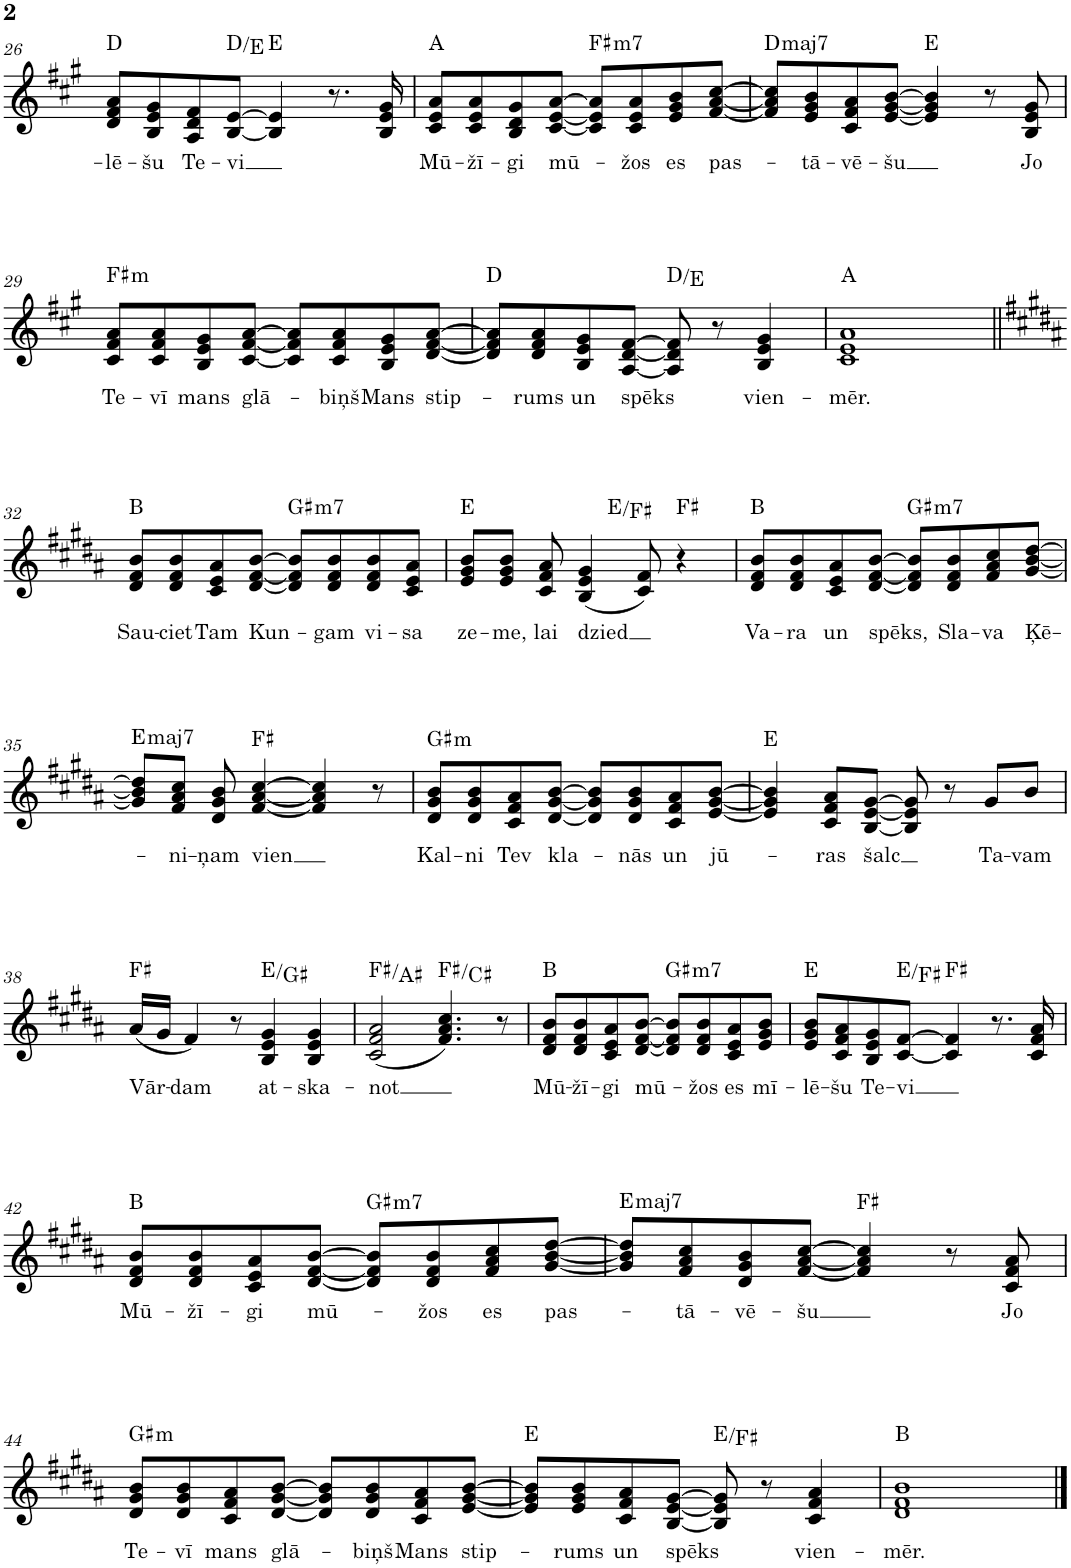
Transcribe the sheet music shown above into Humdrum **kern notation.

**kern	**text	**harte
*part1	*part1	*part1
*staff1	*staff1	*
*I"Piano	*	*
*I'Pno	*	*
!!LO:PB:g=z
*clefG2	*	*
*k[f#c#g#]	*	*
*A:	*	*
*M4/4	*	*
=26	=26	=26
!	!LO:LY:b	!
8d/ 8f#/ 8a/L	-lē-	D:maj
!	!LO:LY:b	!
8B/ 8e/ 8g#/	-šu	.
!	!LO:LY:b	!
8A/ 8d/ 8f#/	Te-	.
!	!LO:LY:b	!
[<8B/ [>8e/J	-vi	D:maj/2
4B/] 4e/]	.	E:maj
8.r	.	.
16B/ 16e/ 16g#/	.	.
=27	=27	=27
!	!LO:LY:b	!
8c#/ 8e/ 8a/L	Mū-	A:maj
!	!LO:LY:b	!
8c#/ 8e/ 8a/	-žī-	.
!	!LO:LY:b	!
8B/ 8d/ 8g#/	-gi	.
!	!LO:LY:b	!
[<8c#/ [<8e/ [>8a/J	mū-	.
!	!	!LO:H:kt=m7
8c#/] 8e/] 8a/]L	.	F#:min7
!	!LO:LY:b	!
8c#/ 8e/ 8a/	-žos	.
!	!LO:LY:b	!
8e/ 8g#/ 8b/	es	.
!	!LO:LY:b	!
[<8f#/ [<8a/ [>8cc#/J	pas-	.
=28	=28	=28
!	!	!LO:H:kt=maj7
8f#/] 8a/] 8cc#/]L	.	D:maj7
!	!LO:LY:b	!
8e/ 8g#/ 8b/	-tā-	.
!	!LO:LY:b	!
8c#/ 8f#/ 8a/	-vē-	.
!	!LO:LY:b	!
[<8e/ [<8g#/ [>8b/J	-šu	.
4e/] 4g#/] 4b/]	.	E:maj
8r	.	.
!	!LO:LY:b	!
8B/ 8e/ 8g#/	Jo	.
!!LO:LB:g=z
=29	=29	=29
!	!LO:LY:b	!LO:H:kt=m
8c#/ 8f#/ 8a/L	Te-	F#:min
!	!LO:LY:b	!
8c#/ 8f#/ 8a/	-vī	.
!	!LO:LY:b	!
8B/ 8e/ 8g#/	mans	.
!	!LO:LY:b	!
[<8c#/ [<8f#/ [>8a/J	glā-	.
8c#/] 8f#/] 8a/]L	.	.
!	!LO:LY:b	!
8c#/ 8f#/ 8a/	-biņš	.
!	!LO:LY:b	!
8B/ 8e/ 8g#/	Mans	.
!	!LO:LY:b	!
[<8d/ [<8f#/ [>8a/J	stip-	.
=30	=30	=30
8d/] 8f#/] 8a/]L	.	D:maj
!	!LO:LY:b	!
8d/ 8f#/ 8a/	-rums	.
!	!LO:LY:b	!
8B/ 8e/ 8g#/	un	.
!	!LO:LY:b	!
[<8A/ [<8d/ [>8f#/J	spēks	.
8A/] 8d/] 8f#/]	.	D:maj/2
8r	.	.
!	!LO:LY:b	!
4B/ 4e/ 4g#/	vien-	.
=31	=31	=31
!	!LO:LY:b	!
1c# 1e 1a	-mēr.	A:maj
!!LO:LB:g=z
=32||	=32||	=32||
*k[f#c#g#d#a#]	*	*
*B:	*	*
!	!LO:LY:b	!
8d#/ 8f#/ 8b/L	Sau-	B:maj
!	!LO:LY:b	!
8d#/ 8f#/ 8b/	-ciet	.
!	!LO:LY:b	!
8c#/ 8e/ 8a#/	Tam	.
!	!LO:LY:b	!
[<8d#/ [<8f#/ [>8b/J	Kun-	.
!	!	!LO:H:kt=m7
8d#/] 8f#/] 8b/]L	.	G#:min7
!	!LO:LY:b	!
8d#/ 8f#/ 8b/	-gam	.
!	!LO:LY:b	!
8d#/ 8f#/ 8b/	vi-	.
!	!LO:LY:b	!
8c#/ 8e/ 8a#/J	-sa	.
=33	=33	=33
!	!LO:LY:b	!
*^	*	*
8e/ 8g#/ 8b/L	2ryy	ze-	E:maj
!	!	!LO:LY:b	!
8e/ 8g#/ 8b/J	.	-me,	.
!	!	!LO:LY:b	!
8c#/ 8f#/ 8a#/	.	lai	.
!	!	!LO:LY:b	!
(<4B/ 4e/ 4g#/	.	dzied	.
.	2ryy	.	E:maj/2
8c#/ 8f#/)	.	.	.
4r	.	.	F#:maj
=34	=34	=34	=34
!	!	!LO:LY:b	!
*v	*v	*	*
8d#/ 8f#/ 8b/L	Va-	B:maj
!	!LO:LY:b	!
8d#/ 8f#/ 8b/	-ra	.
!	!LO:LY:b	!
8c#/ 8e/ 8a#/	un	.
!	!LO:LY:b	!
[<8d#/ [<8f#/ [>8b/J	spēks,	.
!	!	!LO:H:kt=m7
8d#/] 8f#/] 8b/]L	.	G#:min7
!	!LO:LY:b	!
8d#/ 8f#/ 8b/	Sla-	.
!	!LO:LY:b	!
8f#/ 8a#/ 8cc#/	-va	.
!	!LO:LY:b	!
[<8g#/ [<8b/ [>8dd#/J	Ķē-	.
!!LO:LB:g=z
=35	=35	=35
!	!	!LO:H:kt=maj7
8g#/] 8b/] 8dd#/]L	.	E:maj7
!	!LO:LY:b	!
8f#/ 8a#/ 8cc#/J	-ni-	.
!	!LO:LY:b	!
8d#/ 8g#/ 8b/	-ņam	.
!	!LO:LY:b	!
[<4f#/ [<4a#/ [>4cc#/	vien	F#:maj
4f#/] 4a#/] 4cc#/]	.	.
8r	.	.
=36	=36	=36
!	!LO:LY:b	!LO:H:kt=m
8d#/ 8g#/ 8b/L	Kal-	G#:min
!	!LO:LY:b	!
8d#/ 8g#/ 8b/	-ni	.
!	!LO:LY:b	!
8c#/ 8f#/ 8a#/	Tev	.
!	!LO:LY:b	!
[<8d#/ [<8g#/ [>8b/J	kla-	.
8d#/] 8g#/] 8b/]L	.	.
!	!LO:LY:b	!
8d#/ 8g#/ 8b/	-nās	.
!	!LO:LY:b	!
8c#/ 8f#/ 8a#/	un	.
!	!LO:LY:b	!
[<8e/ [<8g#/ [>8b/J	jū-	.
=37	=37	=37
4e/] 4g#/] 4b/]	.	E:maj
!	!LO:LY:b	!
8c#/ 8f#/ 8a#/L	-ras	.
!	!LO:LY:b	!
[<8B/ [<8e/ [>8g#/J	šalc	.
8B/] 8e/] 8g#/]	.	.
8r	.	.
!	!LO:LY:b	!
8g#/L	Ta-	.
!	!LO:LY:b	!
8b/J	-vam	.
!!LO:LB:g=z
=38	=38	=38
!	!LO:LY:b	!
(<16a#/LL	Vār-	F#:maj
16g#/JJ	.	.
!	!LO:LY:b	!
4f#/)	-dam	.
8r	.	.
!	!LO:LY:b	!
4B/ 4e/ 4g#/	at-	E:maj/3
!	!LO:LY:b	!
4B/ 4e/ 4g#/	-ska-	.
=39	=39	=39
!	!LO:LY:b	!
(<2c#/ 2f#/ 2a#/	-not	F#:maj/3
4.f#/ 4.a#/ 4.cc#/)	.	F#:maj/5
8r	.	.
=40	=40	=40
!	!LO:LY:b	!
8d#/ 8f#/ 8b/L	Mū-	B:maj
!	!LO:LY:b	!
8d#/ 8f#/ 8b/	-žī-	.
!	!LO:LY:b	!
8c#/ 8e/ 8a#/	-gi	.
!	!LO:LY:b	!
[<8d#/ [<8f#/ [>8b/J	mū-	.
!	!	!LO:H:kt=m7
8d#/] 8f#/] 8b/]L	.	G#:min7
!	!LO:LY:b	!
8d#/ 8f#/ 8b/	-žos	.
!	!LO:LY:b	!
8c#/ 8e/ 8a#/	es	.
!	!LO:LY:b	!
8e/ 8g#/ 8b/J	mī-	.
=41	=41	=41
!	!LO:LY:b	!
8e/ 8g#/ 8b/L	-lē-	E:maj
!	!LO:LY:b	!
8c#/ 8f#/ 8a#/	-šu	.
!	!LO:LY:b	!
8B/ 8e/ 8g#/	Te-	.
!	!LO:LY:b	!
[<8c#/ [>8f#/J	-vi	E:maj/2
4c#/] 4f#/]	.	F#:maj
8.r	.	.
16c#/ 16f#/ 16a#/	.	.
!!LO:LB:g=z
=42	=42	=42
!	!LO:LY:b	!
8d#/ 8f#/ 8b/L	Mū-	B:maj
!	!LO:LY:b	!
8d#/ 8f#/ 8b/	-žī-	.
!	!LO:LY:b	!
8c#/ 8e/ 8a#/	-gi	.
!	!LO:LY:b	!
[<8d#/ [<8f#/ [>8b/J	mū-	.
!	!	!LO:H:kt=m7
8d#/] 8f#/] 8b/]L	.	G#:min7
!	!LO:LY:b	!
8d#/ 8f#/ 8b/	-žos	.
!	!LO:LY:b	!
8f#/ 8a#/ 8cc#/	es	.
!	!LO:LY:b	!
[<8g#/ [<8b/ [>8dd#/J	pas-	.
=43	=43	=43
!	!	!LO:H:kt=maj7
8g#/] 8b/] 8dd#/]L	.	E:maj7
!	!LO:LY:b	!
8f#/ 8a#/ 8cc#/	-tā-	.
!	!LO:LY:b	!
8d#/ 8g#/ 8b/	-vē-	.
!	!LO:LY:b	!
[<8f#/ [<8a#/ [>8cc#/J	-šu	.
4f#/] 4a#/] 4cc#/]	.	F#:maj
8r	.	.
!	!LO:LY:b	!
8c#/ 8f#/ 8a#/	Jo	.
!!LO:LB:g=z
=44	=44	=44
!	!LO:LY:b	!LO:H:kt=m
8d#/ 8g#/ 8b/L	Te-	G#:min
!	!LO:LY:b	!
8d#/ 8g#/ 8b/	-vī	.
!	!LO:LY:b	!
8c#/ 8f#/ 8a#/	mans	.
!	!LO:LY:b	!
[<8d#/ [<8g#/ [>8b/J	glā-	.
8d#/] 8g#/] 8b/]L	.	.
!	!LO:LY:b	!
8d#/ 8g#/ 8b/	-biņš	.
!	!LO:LY:b	!
8c#/ 8f#/ 8a#/	Mans	.
!	!LO:LY:b	!
[<8e/ [<8g#/ [>8b/J	stip-	.
=45	=45	=45
8e/] 8g#/] 8b/]L	.	E:maj
!	!LO:LY:b	!
8e/ 8g#/ 8b/	-rums	.
!	!LO:LY:b	!
8c#/ 8f#/ 8a#/	un	.
!	!LO:LY:b	!
[<8B/ [<8e/ [>8g#/J	spēks	.
8B/] 8e/] 8g#/]	.	E:maj/2
8r	.	.
!	!LO:LY:b	!
4c#/ 4f#/ 4a#/	vien-	.
=46	=46	=46
!	!LO:LY:b	!
1d# 1f# 1b	-mēr.	B:maj
==	==	==
*-	*-	*-
